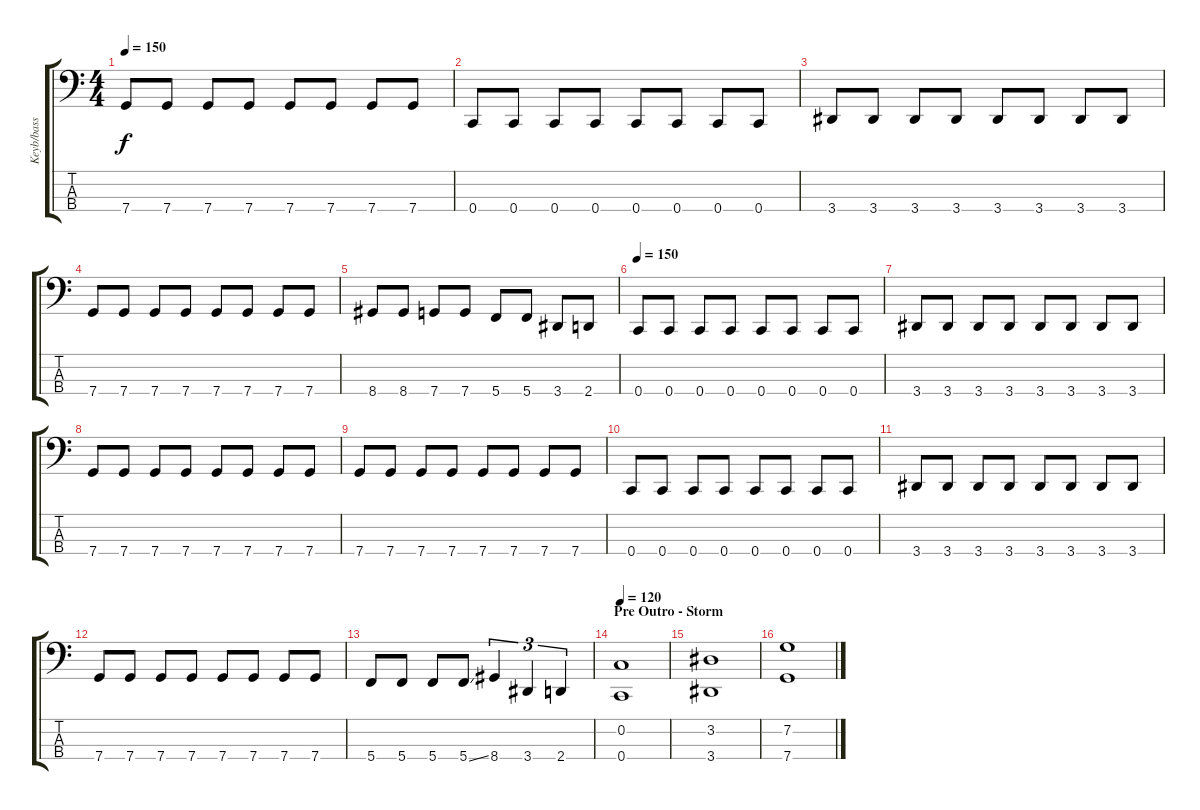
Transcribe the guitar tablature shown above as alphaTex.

\track ("Keyb/bass" "Keyb/bass") {instrument electricbasspick}
\staff {score tabs}
\tuning (F2 C2 G1 C1) {hide}
\ts (4 4)
\tempo 150
\clef f4
\ks c
7.4.8{dy f} 7.4.8 7.4.8 7.4.8 7.4.8 7.4.8 7.4.8 7.4.8 |
0.4.8 0.4.8 0.4.8 0.4.8 0.4.8 0.4.8 0.4.8 0.4.8 |
3.4.8 3.4.8 3.4.8 3.4.8 3.4.8 3.4.8 3.4.8 3.4.8 |
7.4.8 7.4.8 7.4.8 7.4.8 7.4.8 7.4.8 7.4.8 7.4.8 |
8.4.8 8.4.8 7.4.8 7.4.8 5.4.8 5.4.8 3.4.8 2.4.8 |
\tempo 150
0.4.8 0.4.8 0.4.8 0.4.8 0.4.8 0.4.8 0.4.8 0.4.8 |
3.4.8 3.4.8 3.4.8 3.4.8 3.4.8 3.4.8 3.4.8 3.4.8 |
7.4.8 7.4.8 7.4.8 7.4.8 7.4.8 7.4.8 7.4.8 7.4.8 |
7.4.8 7.4.8 7.4.8 7.4.8 7.4.8 7.4.8 7.4.8 7.4.8 |
0.4.8 0.4.8 0.4.8 0.4.8 0.4.8 0.4.8 0.4.8 0.4.8 |
3.4.8 3.4.8 3.4.8 3.4.8 3.4.8 3.4.8 3.4.8 3.4.8 |
7.4.8 7.4.8 7.4.8 7.4.8 7.4.8 7.4.8 7.4.8 7.4.8 |
5.4.8 5.4.8 5.4.8 5.4{ss}.8 8.4.4{tu (3 2)} 3.4.4{tu (3 2)} 2.4.4{tu (3 2)} |
\section ("" "Pre Outro - Storm ")
\tempo 120
(0.2 0.4).1{volume 11 instrument stringensemble1} |
(3.2 3.4).1 |
(7.2 7.4).1
